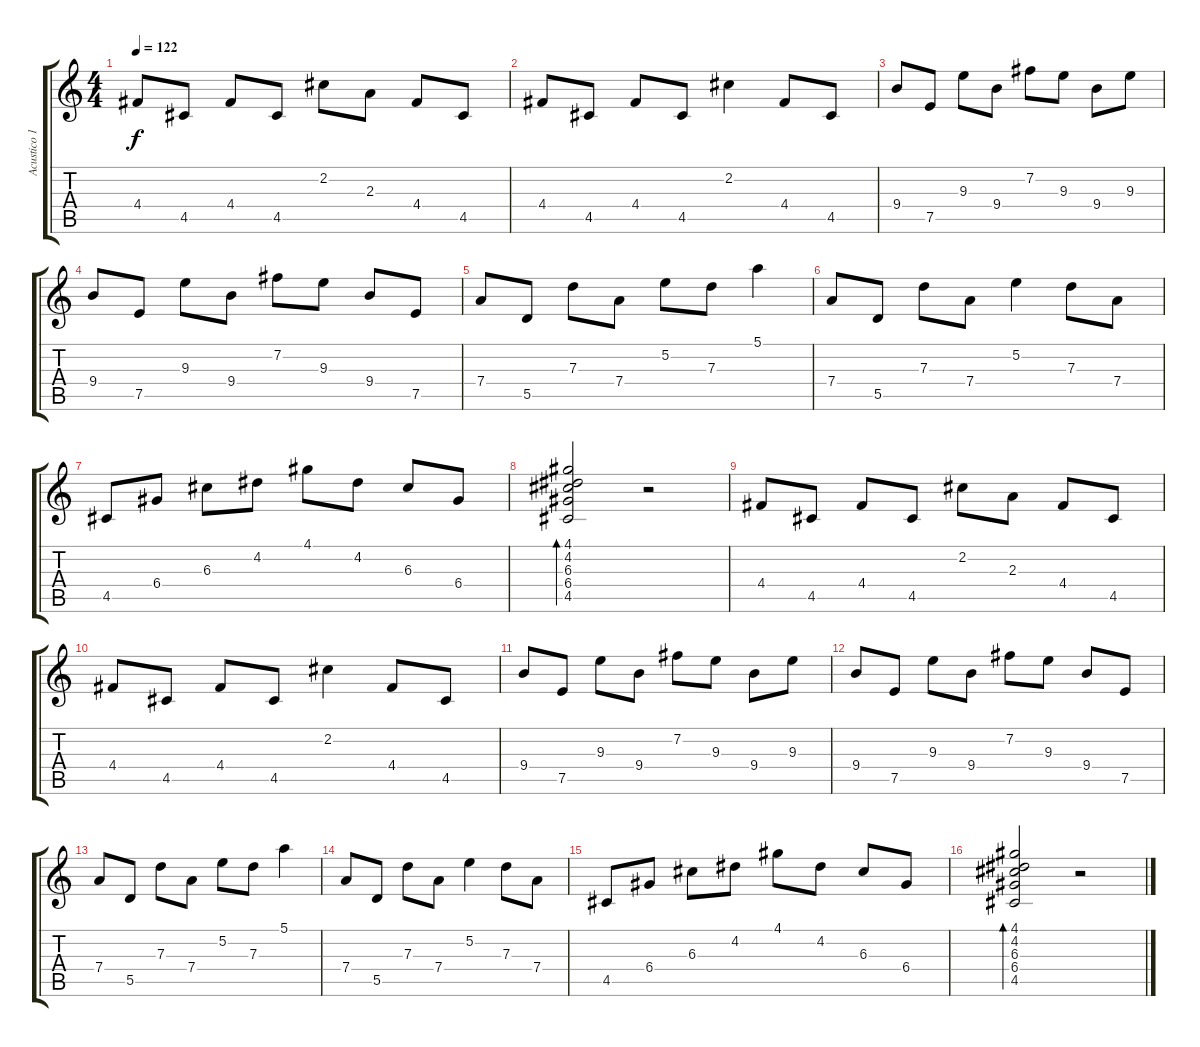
\track ("Acustico 1" "Acustico 1") {instrument acousticguitarnylon}
\staff {score tabs}
\tuning (E4 B3 G3 D3 A2 E2) {hide}
\ts (4 4)
\tempo 122
\clef g2
\ks c
4.4.8{dy f instrument acousticguitarnylon} 4.5.8 4.4.8 4.5.8 2.2.8 2.3.8 4.4.8 4.5.8 |
4.4.8 4.5.8 4.4.8 4.5.8 2.2.4 4.4.8 4.5.8 |
9.4.8 7.5.8 9.3.8 9.4.8 7.2.8 9.3.8 9.4.8 9.3.8 |
9.4.8 7.5.8 9.3.8 9.4.8 7.2.8 9.3.8 9.4.8 7.5.8 |
7.4.8 5.5.8 7.3.8 7.4.8 5.2.8 7.3.8 5.1.4 |
7.4.8 5.5.8 7.3.8 7.4.8 5.2.4 7.3.8 7.4.8 |
4.5.8 6.4.8 6.3.8 4.2.8 4.1.8 4.2.8 6.3.8 6.4.8 |
(4.1 4.2 6.3 6.4 4.5).2{bd 240} r.2 |
4.4.8 4.5.8 4.4.8 4.5.8 2.2.8 2.3.8 4.4.8 4.5.8 |
4.4.8 4.5.8 4.4.8 4.5.8 2.2.4 4.4.8 4.5.8 |
9.4.8 7.5.8 9.3.8 9.4.8 7.2.8 9.3.8 9.4.8 9.3.8 |
9.4.8 7.5.8 9.3.8 9.4.8 7.2.8 9.3.8 9.4.8 7.5.8 |
7.4.8 5.5.8 7.3.8 7.4.8 5.2.8 7.3.8 5.1.4 |
7.4.8 5.5.8 7.3.8 7.4.8 5.2.4 7.3.8 7.4.8 |
4.5.8 6.4.8 6.3.8 4.2.8 4.1.8 4.2.8 6.3.8 6.4.8 |
(4.1 4.2 6.3 6.4 4.5).2{bd 240} r.2
